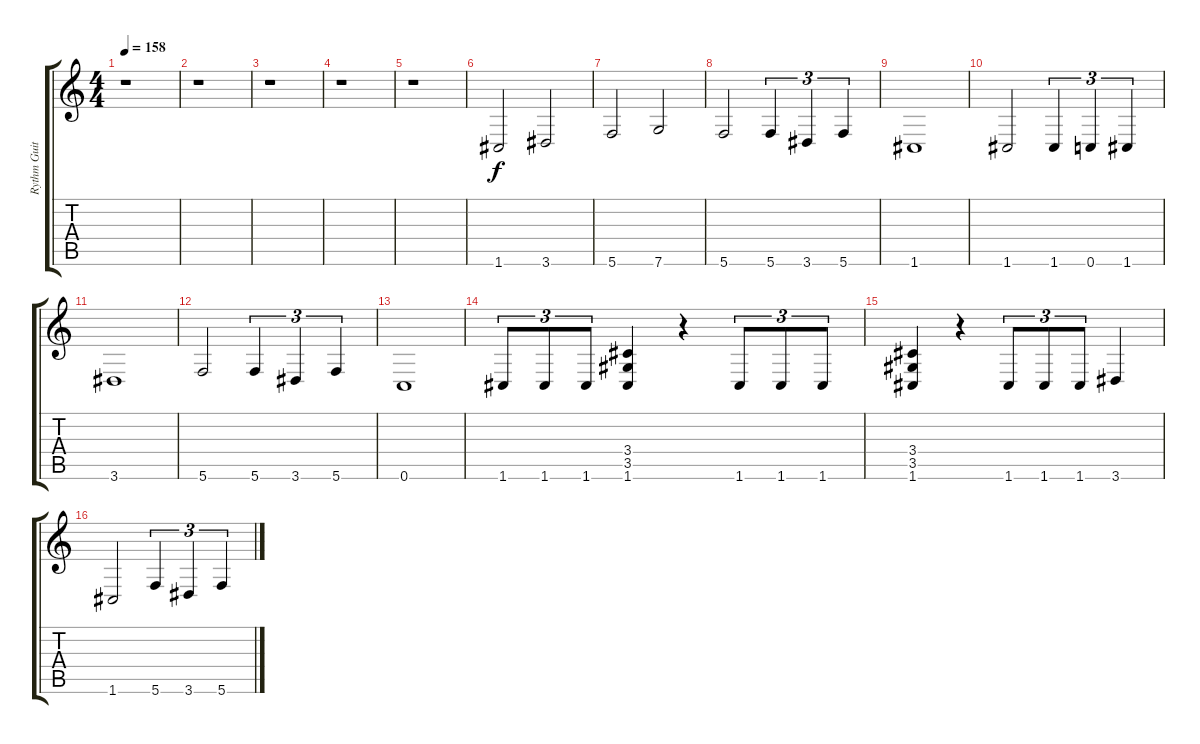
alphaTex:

\track ("Rythm Guitar" "Rythm Guit") {instrument distortionguitar}
\staff {score tabs}
\tuning (C4 G3 Eb3 Bb2 F2 C2) {hide}
\ts (4 4)
\tempo 158
\clef g2
\ks c
r.1{dy f} |
r.1 |
r.1 |
r.1 |
r.1 |
1.6.2 3.6.2 |
5.6.2 7.6.2 |
5.6.2 5.6.4{tu (3 2)} 3.6.4{tu (3 2)} 5.6.4{tu (3 2)} |
1.6.1 |
1.6.2 1.6.4{tu (3 2)} 0.6.4{tu (3 2)} 1.6.4{tu (3 2)} |
3.6.1 |
5.6.2 5.6.4{tu (3 2)} 3.6.4{tu (3 2)} 5.6.4{tu (3 2)} |
0.6.1 |
1.6.8{tu (3 2)} 1.6.8{tu (3 2)} 1.6.8{tu (3 2)} (3.4 3.5 1.6).4 r.4 1.6.8{tu (3 2)} 1.6.8{tu (3 2)} 1.6.8{tu (3 2)} |
(3.4 3.5 1.6).4 r.4 1.6.8{tu (3 2)} 1.6.8{tu (3 2)} 1.6.8{tu (3 2)} 3.6.4 |
1.6.2 5.6.4{tu (3 2)} 3.6.4{tu (3 2)} 5.6.4{tu (3 2)}
